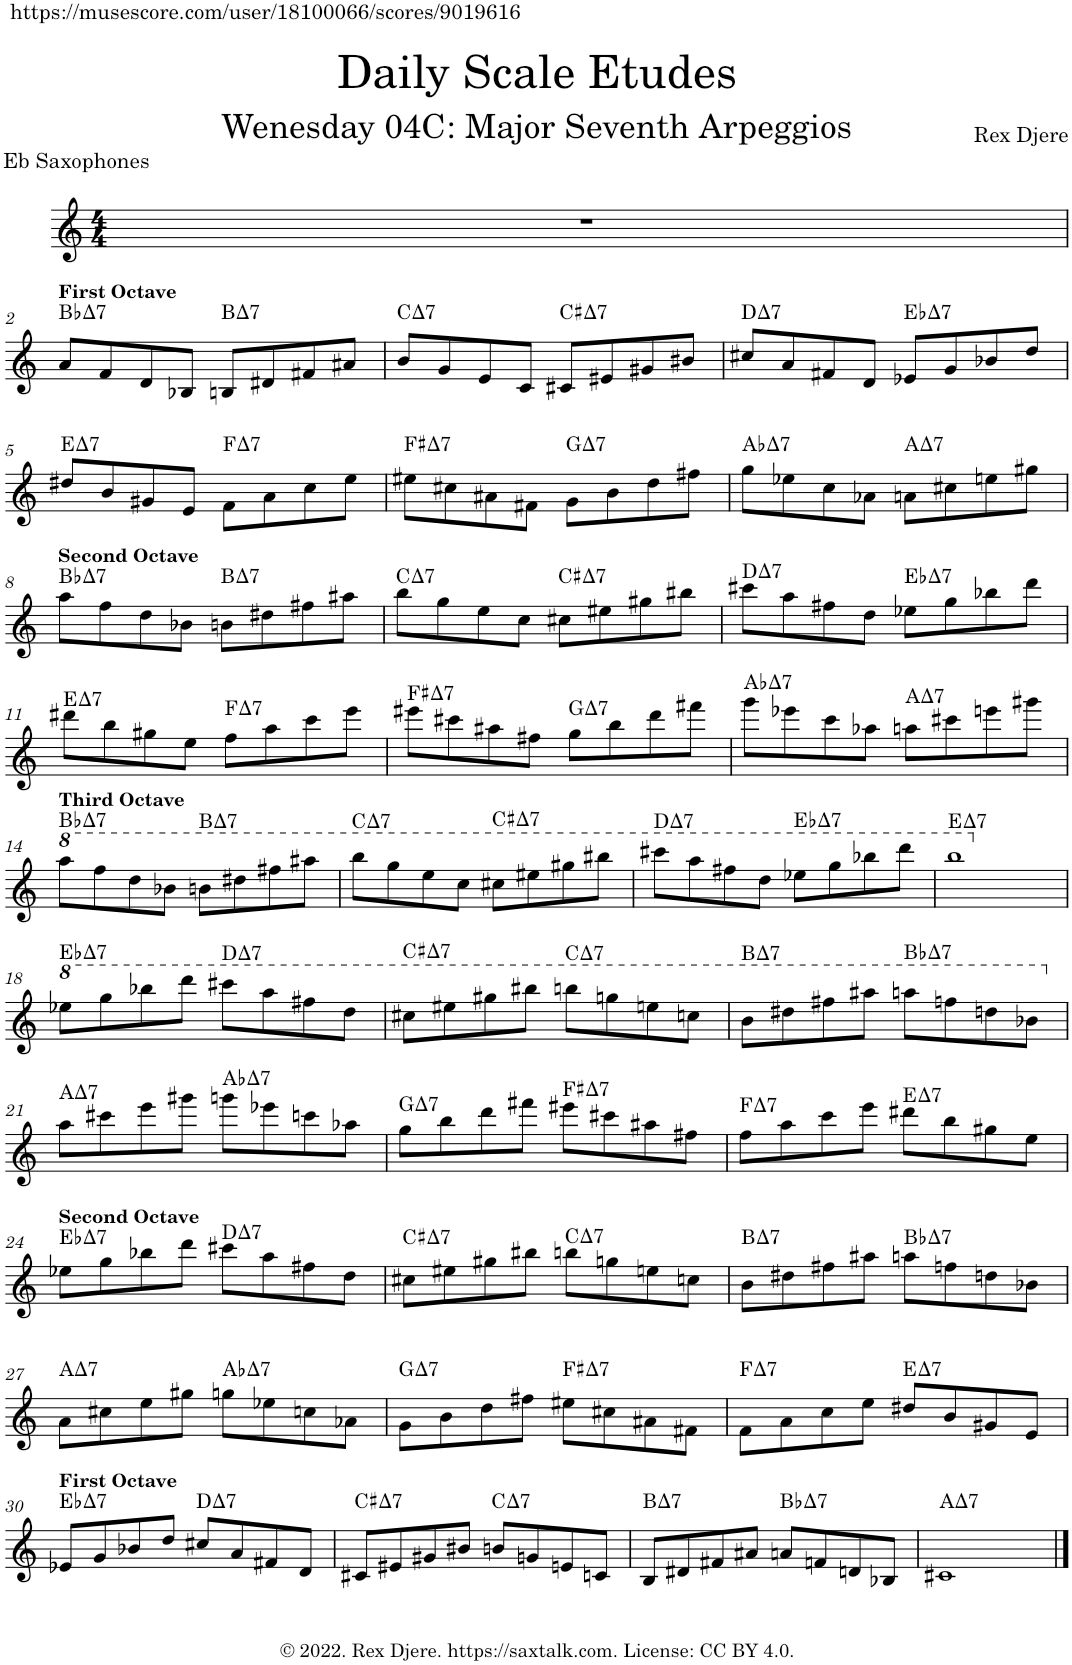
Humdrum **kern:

**kern	**harte
*part1	*part1
*staff1	*
*I"Alto Saxophone	*
*I'A. Sax.	*
*clefG2	*
*Trd5c9	*
*k[]	*
*M4/4	*
=1	=1
1r	.
!!LO:LB:g=z
=2	=2
!LO:TX:a:B:t=First Octave	!LO:H:kt=7
8a/L	Bb:maj7
8f/	.
8d/	.
8B-X/J	.
!	!LO:H:kt=7
8Bn/L	B:maj7
8d#X/	.
8f#X/	.
8a#X/J	.
=3	=3
!	!LO:H:kt=7
8b/L	C:maj7
8g/	.
8e/	.
8c/J	.
!	!LO:H:kt=7
8c#X/L	C#:maj7
8e#X/	.
8g#X/	.
8b#X/J	.
=4	=4
!	!LO:H:kt=7
8cc#X/L	D:maj7
8a/	.
8f#X/	.
8d/J	.
!	!LO:H:kt=7
8e-X/L	Eb:maj7
8g/	.
8b-X/	.
8dd/J	.
!!LO:LB:g=z
=5	=5
!	!LO:H:kt=7
8dd#X/L	E:maj7
8b/	.
8g#X/	.
8e/J	.
!	!LO:H:kt=7
8f\L	F:maj7
8a\	.
8cc\	.
8ee\J	.
=6	=6
!	!LO:H:kt=7
8ee#X\L	F#:maj7
8cc#X\	.
8a#X\	.
8f#X\J	.
!	!LO:H:kt=7
8g\L	G:maj7
8b\	.
8dd\	.
8ff#X\J	.
=7	=7
!	!LO:H:kt=7
8gg\L	Ab:maj7
8ee-X\	.
8cc\	.
8a-X\J	.
!	!LO:H:kt=7
8an\L	A:maj7
8cc#X\	.
8een\	.
8gg#X\J	.
!!LO:LB:g=z
=8	=8
!LO:TX:a:B:t=Second Octave	!LO:H:kt=7
8aa\L	Bb:maj7
8ff\	.
8dd\	.
8b-X\J	.
!	!LO:H:kt=7
8bn\L	B:maj7
8dd#X\	.
8ff#X\	.
8aa#X\J	.
=9	=9
!	!LO:H:kt=7
8bb\L	C:maj7
8gg\	.
8ee\	.
8cc\J	.
!	!LO:H:kt=7
8cc#X\L	C#:maj7
8ee#X\	.
8gg#X\	.
8bb#X\J	.
=10	=10
!	!LO:H:kt=7
8ccc#X\L	D:maj7
8aa\	.
8ff#X\	.
8dd\J	.
!	!LO:H:kt=7
8ee-X\L	Eb:maj7
8gg\	.
8bb-X\	.
8ddd\J	.
!!LO:LB:g=z
=11	=11
!	!LO:H:kt=7
8ddd#X\L	E:maj7
8bb\	.
8gg#X\	.
8ee\J	.
!	!LO:H:kt=7
8ff\L	F:maj7
8aa\	.
8ccc\	.
8eee\J	.
=12	=12
!	!LO:H:kt=7
8eee#X\L	F#:maj7
8ccc#X\	.
8aa#X\	.
8ff#X\J	.
!	!LO:H:kt=7
8gg\L	G:maj7
8bb\	.
8ddd\	.
8fff#X\J	.
=13	=13
!	!LO:H:kt=7
8ggg\L	Ab:maj7
8eee-X\	.
8ccc\	.
8aa-X\J	.
!	!LO:H:kt=7
8aan\L	A:maj7
8ccc#X\	.
8eeen\	.
8ggg#X\J	.
!!LO:LB:g=z
=14	=14
*8va	*
!LO:TX:a:B:t=Third Octave	!LO:H:kt=7
8aaa\L	Bb:maj7
8fff\	.
8ddd\	.
8bb-X\J	.
!	!LO:H:kt=7
8bbn\L	B:maj7
8ddd#X\	.
8fff#X\	.
8aaa#X\J	.
=15	=15
!	!LO:H:kt=7
8bbb\L	C:maj7
8ggg\	.
8eee\	.
8ccc\J	.
!	!LO:H:kt=7
8ccc#X\L	C#:maj7
8eee#X\	.
8ggg#X\	.
8bbb#X\J	.
=16	=16
!	!LO:H:kt=7
8cccc#X\L	D:maj7
8aaa\	.
8fff#X\	.
8ddd\J	.
!	!LO:H:kt=7
8eee-X\L	Eb:maj7
8ggg\	.
8bbb-X\	.
8dddd\J	.
=17	=17
!	!LO:H:kt=7
1bbb	E:maj7
!!LO:LB:g=z
=18	=18
*X8va	*
*8va	*
!	!LO:H:kt=7
8eee-X\L	Eb:maj7
8ggg\	.
8bbb-X\	.
8dddd\J	.
!	!LO:H:kt=7
8cccc#X\L	D:maj7
8aaa\	.
8fff#X\	.
8ddd\J	.
=19	=19
!	!LO:H:kt=7
8ccc#X\L	C#:maj7
8eee#X\	.
8ggg#X\	.
8bbb#X\J	.
!	!LO:H:kt=7
8bbbn\L	C:maj7
8gggn\	.
8eeen\	.
8cccn\J	.
=20	=20
!	!LO:H:kt=7
8bb\L	B:maj7
8ddd#X\	.
8fff#X\	.
8aaa#X\J	.
!	!LO:H:kt=7
8aaan\L	Bb:maj7
8fffn\	.
8dddn\	.
8bb-X\J	.
!!LO:LB:g=z
=21	=21
*X8va	*
!	!LO:H:kt=7
8aa\L	A:maj7
8ccc#X\	.
8eee\	.
8ggg#X\J	.
!	!LO:H:kt=7
8gggn\L	Ab:maj7
8eee-X\	.
8cccn\	.
8aa-X\J	.
=22	=22
!	!LO:H:kt=7
8gg\L	G:maj7
8bb\	.
8ddd\	.
8fff#X\J	.
!	!LO:H:kt=7
8eee#X\L	F#:maj7
8ccc#X\	.
8aa#X\	.
8ff#X\J	.
=23	=23
!	!LO:H:kt=7
8ff\L	F:maj7
8aa\	.
8ccc\	.
8eee\J	.
!	!LO:H:kt=7
8ddd#X\L	E:maj7
8bb\	.
8gg#X\	.
8ee\J	.
!!LO:LB:g=z
=24	=24
!LO:TX:a:B:t=Second Octave	!LO:H:kt=7
8ee-X\L	Eb:maj7
8gg\	.
8bb-X\	.
8ddd\J	.
!	!LO:H:kt=7
8ccc#X\L	D:maj7
8aa\	.
8ff#X\	.
8dd\J	.
=25	=25
!	!LO:H:kt=7
8cc#X\L	C#:maj7
8ee#X\	.
8gg#X\	.
8bb#X\J	.
!	!LO:H:kt=7
8bbn\L	C:maj7
8ggn\	.
8een\	.
8ccn\J	.
=26	=26
!	!LO:H:kt=7
8b\L	B:maj7
8dd#X\	.
8ff#X\	.
8aa#X\J	.
!	!LO:H:kt=7
8aan\L	Bb:maj7
8ffn\	.
8ddn\	.
8b-X\J	.
!!LO:LB:g=z
=27	=27
!	!LO:H:kt=7
8a\L	A:maj7
8cc#X\	.
8ee\	.
8gg#X\J	.
!	!LO:H:kt=7
8ggn\L	Ab:maj7
8ee-X\	.
8ccn\	.
8a-X\J	.
=28	=28
!	!LO:H:kt=7
8g\L	G:maj7
8b\	.
8dd\	.
8ff#X\J	.
!	!LO:H:kt=7
8ee#X\L	F#:maj7
8cc#X\	.
8a#X\	.
8f#X\J	.
=29	=29
!	!LO:H:kt=7
8f\L	F:maj7
8a\	.
8cc\	.
8ee\J	.
!	!LO:H:kt=7
8dd#X/L	E:maj7
8b/	.
8g#X/	.
8e/J	.
!!LO:LB:g=z
=30	=30
!LO:TX:a:B:t=First Octave	!LO:H:kt=7
8e-X/L	Eb:maj7
8g/	.
8b-X/	.
8dd/J	.
!	!LO:H:kt=7
8cc#X/L	D:maj7
8a/	.
8f#X/	.
8d/J	.
=31	=31
!	!LO:H:kt=7
8c#X/L	C#:maj7
8e#X/	.
8g#X/	.
8b#X/J	.
!	!LO:H:kt=7
8bn/L	C:maj7
8gn/	.
8en/	.
8cn/J	.
=32	=32
!	!LO:H:kt=7
8B/L	B:maj7
8d#X/	.
8f#X/	.
8a#X/J	.
!	!LO:H:kt=7
8an/L	Bb:maj7
8fn/	.
8dn/	.
8B-X/J	.
=33	=33
!	!LO:H:kt=7
1c#X	A:maj7
==	==
*-	*-
